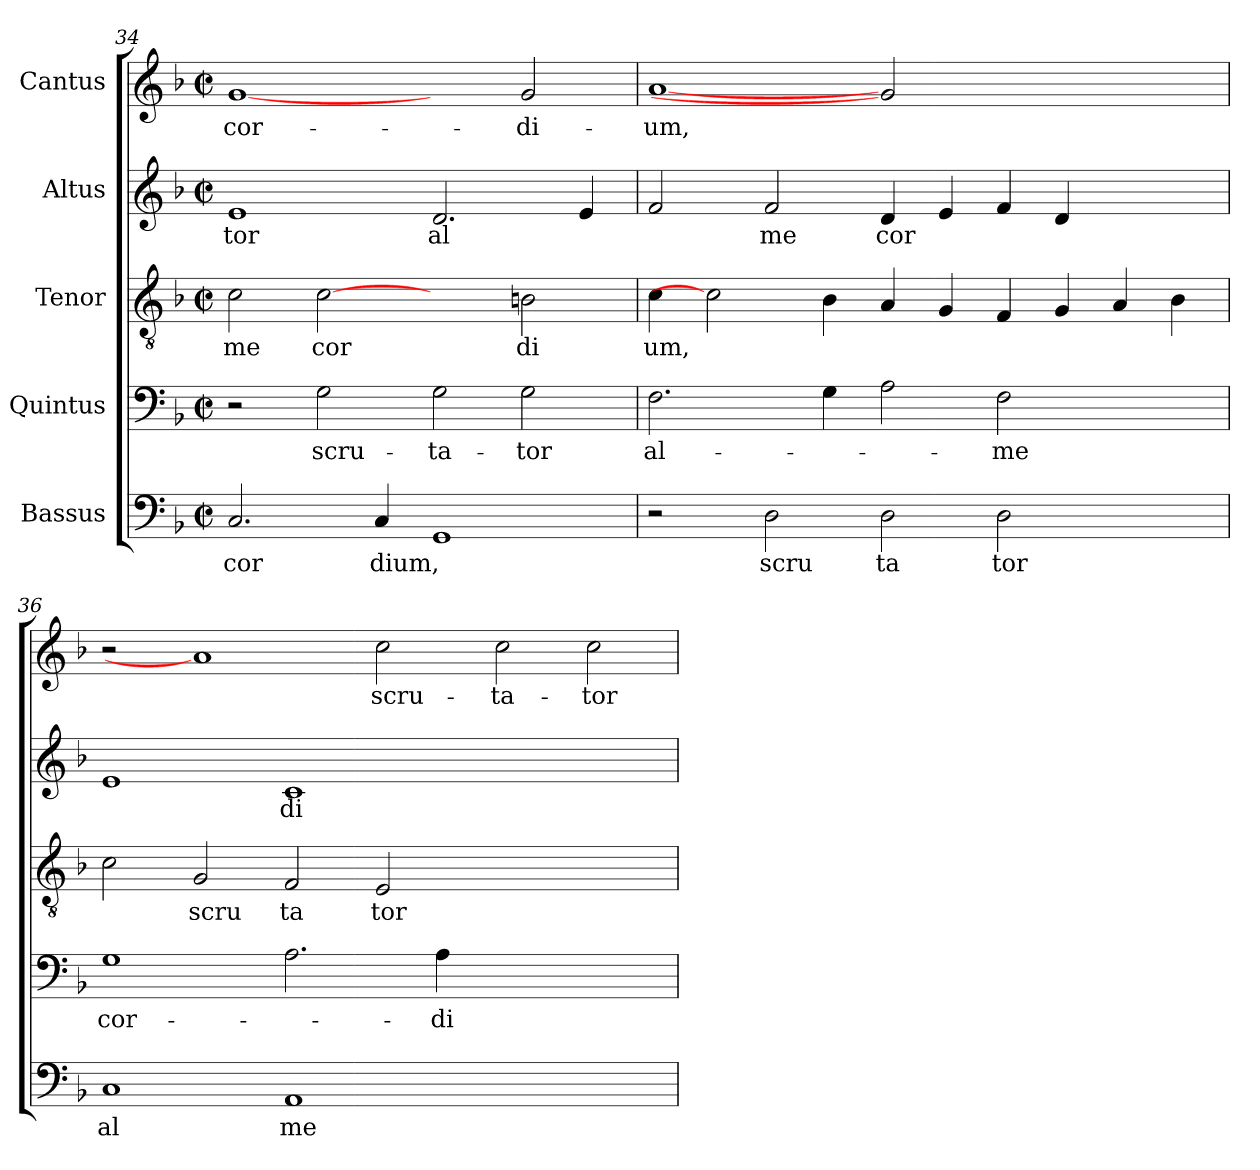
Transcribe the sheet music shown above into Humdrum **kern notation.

**kern	**text	**kern	**text	**kern	**text	**kern	**text	**kern	**text
*part5	*part5	*part4	*part4	*part3	*part3	*part2	*part2	*part1	*part1
*staff5	*staff5	*staff4	*staff4	*staff3	*staff3	*staff2	*staff2	*staff1	*staff1
*I"Bassus	*	*I"Quintus	*	*I"Tenor	*	*I"Altus	*	*I"Cantus	*
*clefF4	*	*clefF4	*	*clefGv2	*	*clefG2	*	*clefG2	*
*k[b-]	*	*k[b-]	*	*k[b-]	*	*k[b-]	*	*k[b-]	*
*F:	*	*F:	*	*F:	*	*F:	*	*F:	*
*M2/2	*	*M2/2	*	*M2/2	*	*M2/2	*	*M2/2	*
*met(c|)	*	*met(c|)	*	*met(c|)	*	*met(c|)	*	*met(c|)	*
=34	=34	=34	=34	=34	=34	=34	=34	=34	=34
!	!LO:LY:b:cj	!	!	!	!LO:LY:b:cj	!	!LO:LY:b:cj	!	!LO:LY:b:cj
2.C/	cor	2r	.	2c\	me	1e	tor	[1g	cor-
!	!	!	!LO:LY:b:cj	!	!LO:LY:b:cj	!	!	!	!
.	.	2G\	scru-	[2c	cor	.	.	.	.
!	!LO:LY:b	!	!	!	!	!	!	!	!
4C/	dium,	.	.	.	.	.	.	.	.
!	!	!	!LO:LY:b:cj	!	!	!	!LO:LY:b:cj	!	!
1GG	.	2G\	-ta-	2ryy	.	2.d/	al	2ryy	.
!	!	!	!LO:LY:b:cj	!	!LO:LY:b:cj	!	!	!	!LO:LY:b:cj
.	.	2G\	-tor	2B\	di	.	.	2g/	-di-
.	.	.	.	.	.	4e/	.	.	.
=35	=35	=35	=35	=35	=35	=35	=35	=35	=35
!	!	!	!LO:LY:b:cj	!	!LO:LY:b	!	!	!	!LO:LY:b:cj
2r	.	2.F\	al-	4c\	um,	2f/	.	[1a	-um,
.	.	.	.	2c]	.	.	.	.	.
!	!LO:LY:b:cj	!	!	!	!	!	!LO:LY:b:cj	!	!
2D\	scru	.	.	.	.	2f/	me	.	.
.	.	4G\	.	4B-\	.	.	.	.	.
!	!LO:LY:b:cj	!	!	!	!	!	!LO:LY:b	!	!
2D\	ta	2A\	.	4A/	.	4d/	cor	2g]	.
.	.	.	.	4G/	.	4e/	.	.	.
!	!LO:LY:b:cj	!	!LO:LY:b:cj	!	!	!	!	!	!
2D\	tor	2F\	-me	4F/	.	4f/	.	1ryy	.
.	.	.	.	4G/	.	4d/	.	.	.
2ryy	.	2ryy	.	4A/	.	2ryy	.	.	.
.	.	.	.	4B-\	.	.	.	.	.
=36	=36	=36	=36	=36	=36	=36	=36	=36	=36
!	!LO:LY:b:cj	!	!LO:LY:b:cj	!	!	!	!	!	!
1C	al	1G	cor-	2c\	.	1e	.	2r	.
!	!	!	!	!	!LO:LY:b:cj	!	!	!	!
.	.	.	.	2G/	scru	.	.	1a]	.
!	!LO:LY:b:cj	!	!	!	!LO:LY:b:cj	!	!LO:LY:b:cj	!	!
1AA	me	2.A\	.	2F/	ta	1c	di	.	.
!	!	!	!	!	!LO:LY:b:cj	!	!	!	!LO:LY:b:cj
.	.	.	.	2E/	tor	.	.	2cc\	scru-
!	!	!	!LO:LY:b:cj	!	!	!	!	!	!
.	.	4A\	-di-	.	.	.	.	.	.
!	!	!	!	!	!	!	!	!	!LO:LY:b:cj
1ryy	.	1ryy	.	1ryy	.	1ryy	.	2cc\	-ta-
!	!	!	!	!	!	!	!	!	!LO:LY:b:cj
.	.	.	.	.	.	.	.	2cc\	-tor
=	=	=	=	=	=	=	=	=	=
*-	*-	*-	*-	*-	*-	*-	*-	*-	*-
